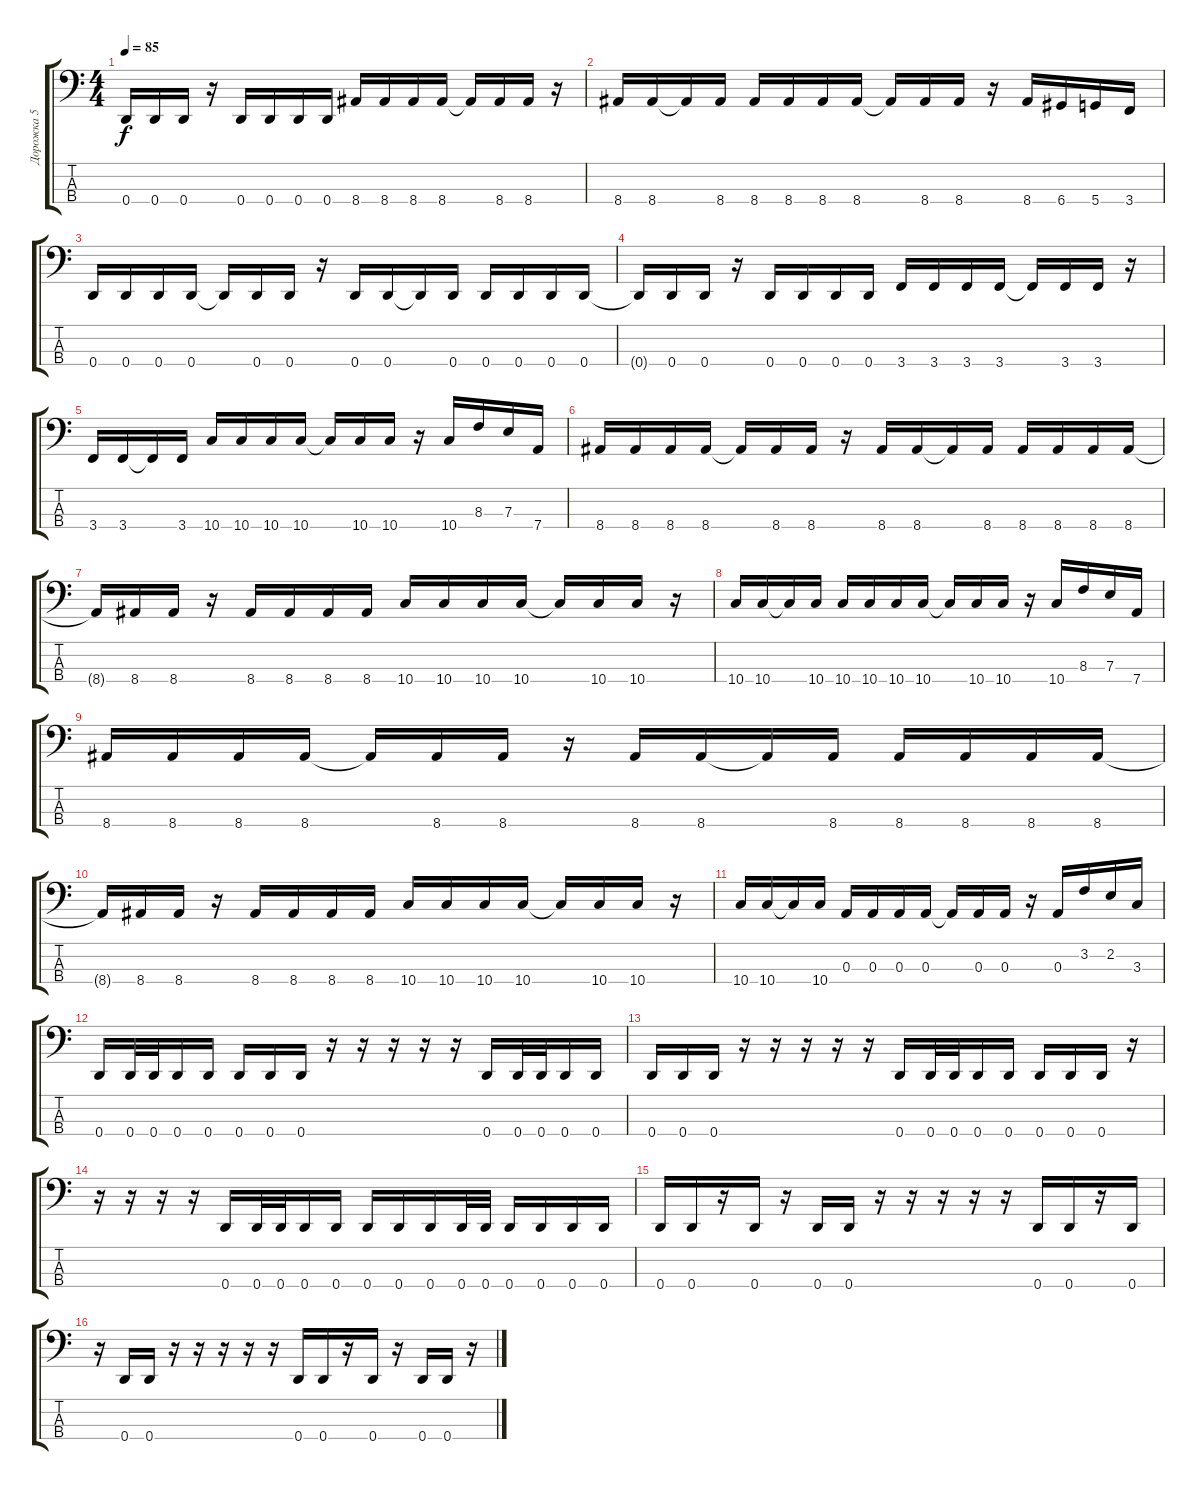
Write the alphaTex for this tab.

\track ("Дорожка 5" "Дорожка 5") {instrument electricbassfinger}
\staff {score tabs}
\tuning (G2 D2 A1 D1) {hide}
\ts (4 4)
\tempo 85
\clef f4
\ks c
0.4{t}.16{dy f} 0.4.16 0.4.16 r.16 0.4.16 0.4.16 0.4.16 0.4.16 8.4.16 8.4.16 8.4.16 8.4.16 8.4{t}.16 8.4.16 8.4.16 r.16 |
8.4.16 8.4.16 8.4{t}.16 8.4.16 8.4.16 8.4.16 8.4.16 8.4.16 8.4{t}.16 8.4.16 8.4.16 r.16 8.4.16 6.4.16 5.4.16 3.4.16 |
0.4.16 0.4.16 0.4.16 0.4.16 0.4{t}.16 0.4.16 0.4.16 r.16 0.4.16 0.4.16 0.4{t}.16 0.4.16 0.4.16 0.4.16 0.4.16 0.4.16 |
0.4{t}.16 0.4.16 0.4.16 r.16 0.4.16 0.4.16 0.4.16 0.4.16 3.4.16 3.4.16 3.4.16 3.4.16 3.4{t}.16 3.4.16 3.4.16 r.16 |
3.4.16 3.4.16 3.4{t}.16 3.4.16 10.4.16 10.4.16 10.4.16 10.4.16 10.4{t}.16 10.4.16 10.4.16 r.16 10.4.16 8.3.16 7.3.16 7.4.16 |
8.4.16 8.4.16 8.4.16 8.4.16 8.4{t}.16 8.4.16 8.4.16 r.16 8.4.16 8.4.16 8.4{t}.16 8.4.16 8.4.16 8.4.16 8.4.16 8.4.16 |
8.4{t}.16 8.4.16 8.4.16 r.16 8.4.16 8.4.16 8.4.16 8.4.16 10.4.16 10.4.16 10.4.16 10.4.16 10.4{t}.16 10.4.16 10.4.16 r.16 |
10.4.16 10.4.16 10.4{t}.16 10.4.16 10.4.16 10.4.16 10.4.16 10.4.16 10.4{t}.16 10.4.16 10.4.16 r.16 10.4.16 8.3.16 7.3.16 7.4.16 |
8.4.16 8.4.16 8.4.16 8.4.16 8.4{t}.16 8.4.16 8.4.16 r.16 8.4.16 8.4.16 8.4{t}.16 8.4.16 8.4.16 8.4.16 8.4.16 8.4.16 |
8.4{t}.16 8.4.16 8.4.16 r.16 8.4.16 8.4.16 8.4.16 8.4.16 10.4.16 10.4.16 10.4.16 10.4.16 10.4{t}.16 10.4.16 10.4.16 r.16 |
10.4.16 10.4.16 10.4{t}.16 10.4.16 0.3.16 0.3.16 0.3.16 0.3.16 0.3{t}.16 0.3.16 0.3.16 r.16 0.3.16 3.2.16 2.2.16 3.3.16 |
0.4.16 0.4.32 0.4.32 0.4.16 0.4.16 0.4.16 0.4.16 0.4.16 r.16 r.16 r.16 r.16 r.16 0.4.16 0.4.32 0.4.32 0.4.16 0.4.16 |
0.4.16 0.4.16 0.4.16 r.16 r.16 r.16 r.16 r.16 0.4.16 0.4.32 0.4.32 0.4.16 0.4.16 0.4.16 0.4.16 0.4.16 r.16 |
r.16 r.16 r.16 r.16 0.4.16 0.4.32 0.4.32 0.4.16 0.4.16 0.4.16 0.4.16 0.4.16 0.4.32 0.4.32 0.4.16 0.4.16 0.4.16 0.4.16 |
0.4.16 0.4.16 r.16 0.4.16 r.16 0.4.16 0.4.16 r.16 r.16 r.16 r.16 r.16 0.4.16 0.4.16 r.16 0.4.16 |
r.16 0.4.16 0.4.16 r.16 r.16 r.16 r.16 r.16 0.4.16 0.4.16 r.16 0.4.16 r.16 0.4.16 0.4.16 r.16
